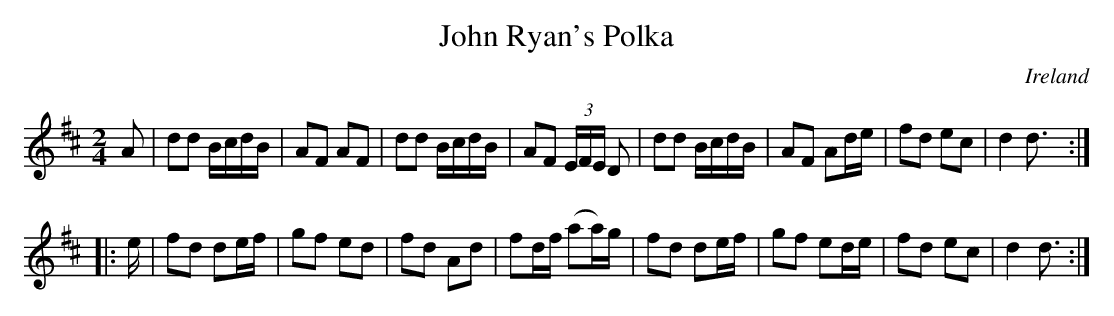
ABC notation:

X:1
T:John Ryan's Polka
M:2/4
O:Ireland
K:D major
A2 |\
d2d2 BcdB|A2F2 A2F2|d2d2 BcdB|A2F2 (3EFE D2|\
d2d2 BcdB|A2F2 A2de|f2d2 e2c2|d4 d3::
e|\
f2d2 d2ef|g2f2 e2d2|f2d2 A2d2|f2df (a2a)g|\
f2d2 d2ef|g2f2 e2de|f2d2 e2c2|d4 d3:|
